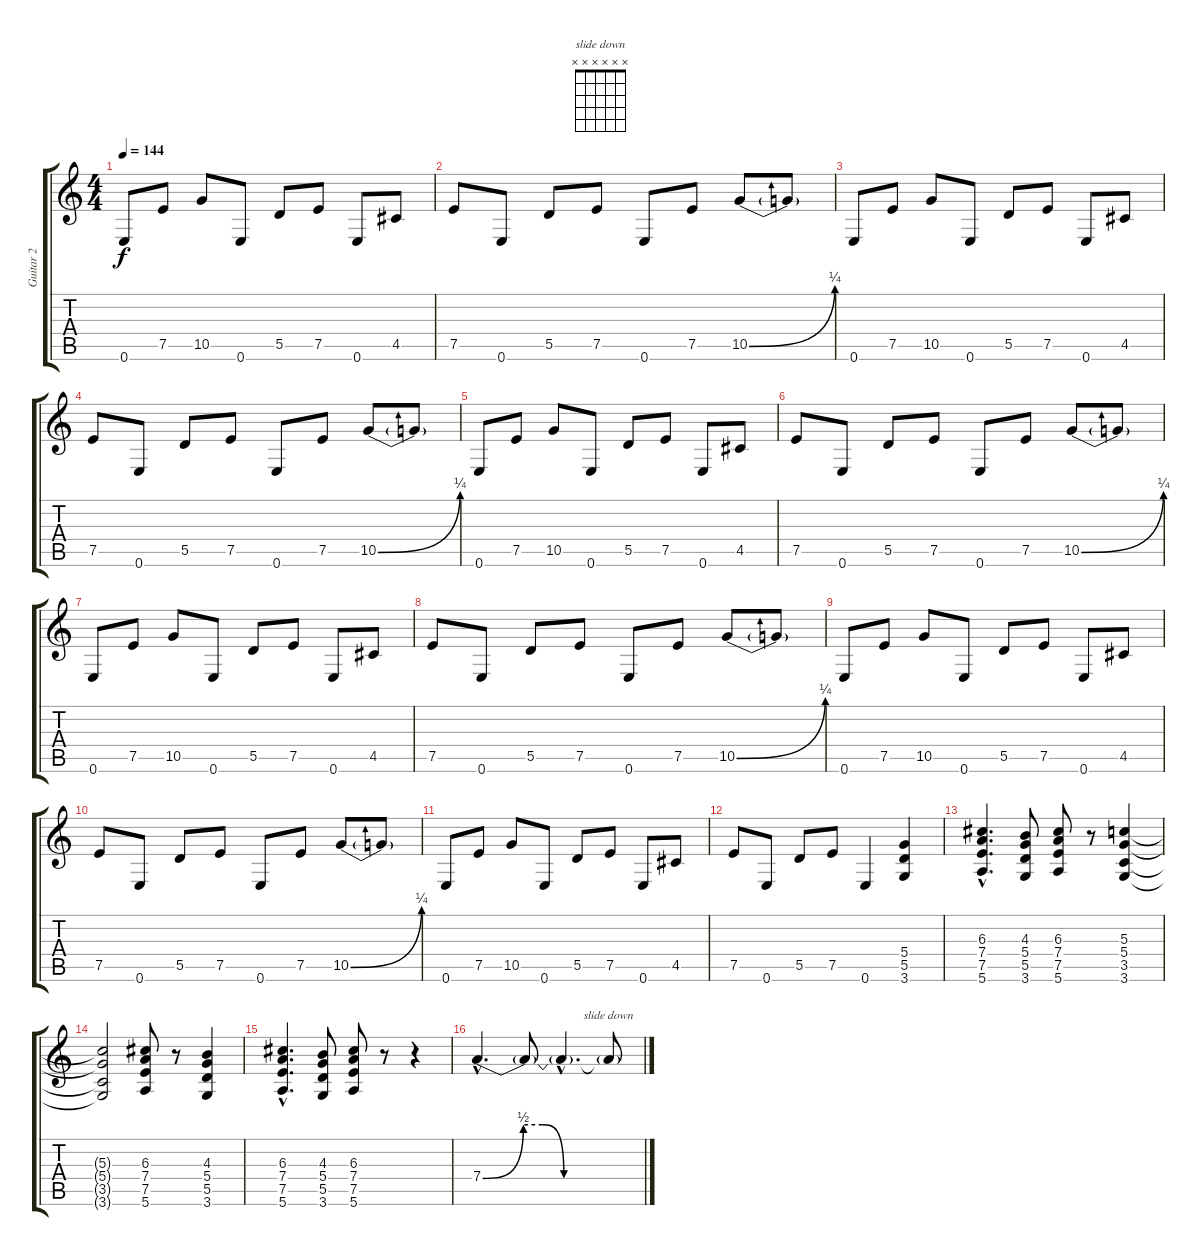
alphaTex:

\track ("Guitar 2" "Guitar 2") {instrument overdrivenguitar}
\staff {score tabs}
\tuning (E4 B3 G3 D3 A2 E2) {hide}
\chord ("slide down" x x x x x x) {firstfret 0}
\ts (4 4)
\tempo 144
\clef g2
\ks c
0.6.8{dy f} 7.5.8 10.5.8 0.6.8 5.5.8 7.5.8 0.6.8 4.5.8 |
7.5.8 0.6.8 5.5.8 7.5.8 0.6.8 7.5.8 10.5{be (bend 0 0 60 1)}.8 10.5{t}.8 |
0.6.8 7.5.8 10.5.8 0.6.8 5.5.8 7.5.8 0.6.8 4.5.8 |
7.5.8 0.6.8 5.5.8 7.5.8 0.6.8 7.5.8 10.5{be (bend 0 0 60 1)}.8 10.5{t}.8 |
0.6.8 7.5.8 10.5.8 0.6.8 5.5.8 7.5.8 0.6.8 4.5.8 |
7.5.8 0.6.8 5.5.8 7.5.8 0.6.8 7.5.8 10.5{be (bend 0 0 60 1)}.8 10.5{t}.8 |
0.6.8 7.5.8 10.5.8 0.6.8 5.5.8 7.5.8 0.6.8 4.5.8 |
7.5.8 0.6.8 5.5.8 7.5.8 0.6.8 7.5.8 10.5{be (bend 0 0 60 1)}.8 10.5{t}.8 |
0.6.8 7.5.8 10.5.8 0.6.8 5.5.8 7.5.8 0.6.8 4.5.8 |
7.5.8 0.6.8 5.5.8 7.5.8 0.6.8 7.5.8 10.5{be (bend 0 0 60 1)}.8 10.5{t}.8 |
0.6.8 7.5.8 10.5.8 0.6.8 5.5.8 7.5.8 0.6.8 4.5.8 |
7.5.8 0.6.8 5.5.8 7.5.8 0.6.4 (5.4 5.5 3.6).4 |
(6.3{hac} 7.4{hac} 7.5{hac} 5.6{hac}).4{d} (4.3 5.4 5.5 3.6).8 (6.3 7.4 7.5 5.6).8 r.8 (5.3 5.4 3.5 3.6).4 |
(5.3{t} 5.4{t} 3.5{t} 3.6{t}).2 (6.3 7.4 7.5 5.6).8 r.8 (4.3 5.4 5.5 3.6).4 |
(6.3{hac} 7.4{hac} 7.5{hac} 5.6{hac}).4{d} (4.3 5.4 5.5 3.6).8 (6.3 7.4 7.5 5.6).8 r.8 r.4 |
7.4{be (custom 0 0 15 2 22 2 30 0 60 0) hac}.4{d} 7.4{t}.8 7.4{hac t}.4{d} 7.4{t}.8{ch "slide down"}
